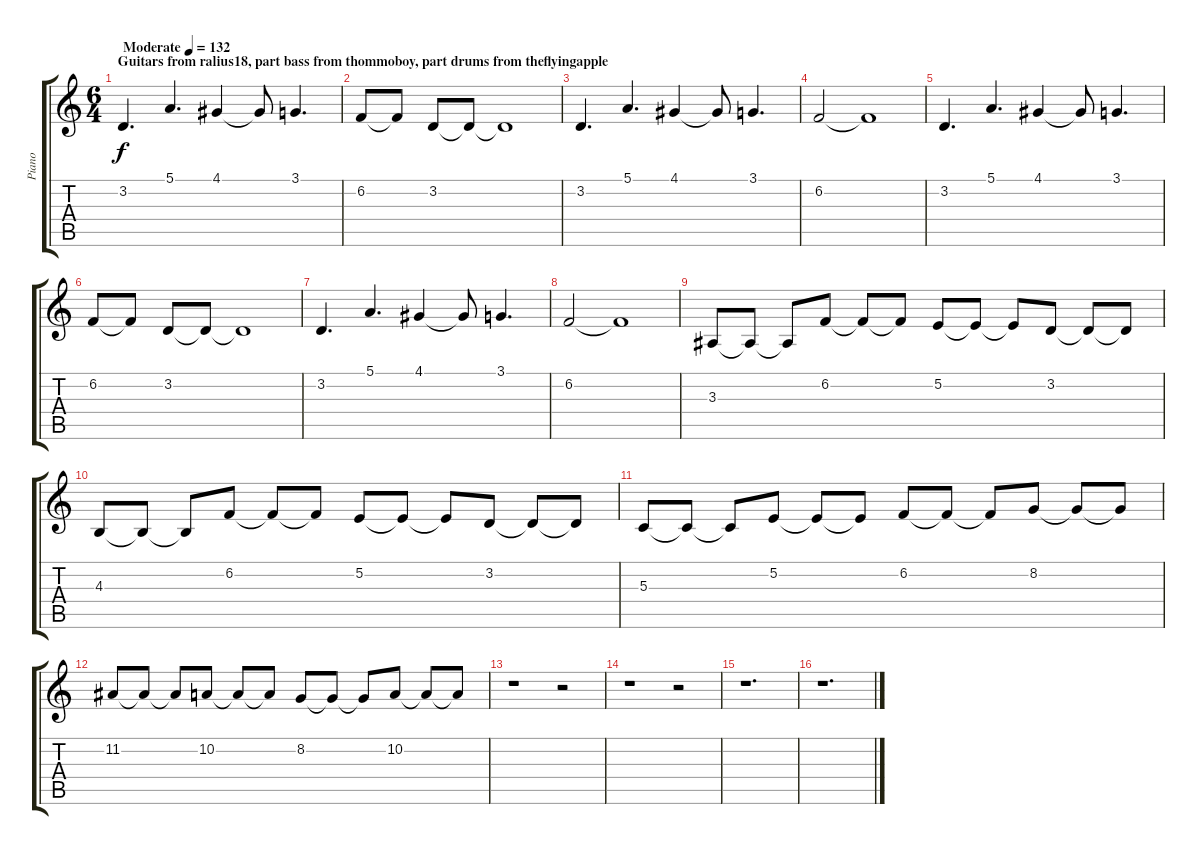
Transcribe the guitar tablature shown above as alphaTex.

\track ("Piano" "Piano") {instrument acousticgrandpiano}
\staff {score tabs}
\tuning (E4 B3 G3 D3 A2 E2) {hide}
\ts (6 4)
\section ("" "Guitars from ralius18, part bass from thommoboy, part drums from theflyingapple")
\tempo (132 "Moderate")
\clef g2
\ks c
3.2.4{d dy f instrument acousticgrandpiano} 5.1.4{d} 4.1.4 4.1{t}.8 3.1.4{d} |
6.2.8 6.2{t}.8 3.2.8 3.2{t}.8 3.2{t}.1 |
3.2.4{d} 5.1.4{d} 4.1.4 4.1{t}.8 3.1.4{d} |
6.2.2 6.2{t}.1 |
3.2.4{d} 5.1.4{d} 4.1.4 4.1{t}.8 3.1.4{d} |
6.2.8 6.2{t}.8 3.2.8 3.2{t}.8 3.2{t}.1 |
3.2.4{d} 5.1.4{d} 4.1.4 4.1{t}.8 3.1.4{d} |
6.2.2 6.2{t}.1 |
3.3.8 3.3{t}.8 3.3{t}.8 6.2.8 6.2{t}.8 6.2{t}.8 5.2.8 5.2{t}.8 5.2{t}.8 3.2.8 3.2{t}.8 3.2{t}.8 |
4.3.8 4.3{t}.8 4.3{t}.8 6.2.8 6.2{t}.8 6.2{t}.8 5.2.8 5.2{t}.8 5.2{t}.8 3.2.8 3.2{t}.8 3.2{t}.8 |
5.3.8 5.3{t}.8 5.3{t}.8 5.2.8 5.2{t}.8 5.2{t}.8 6.2.8 6.2{t}.8 6.2{t}.8 8.2.8 8.2{t}.8 8.2{t}.8 |
11.2.8 11.2{t}.8 11.2{t}.8 10.2.8 10.2{t}.8 10.2{t}.8 8.2.8 8.2{t}.8 8.2{t}.8 10.2.8 10.2{t}.8 10.2{t}.8 |
r.1 r.2 |
r.1 r.2 |
r.1{d} |
r.1{d}
